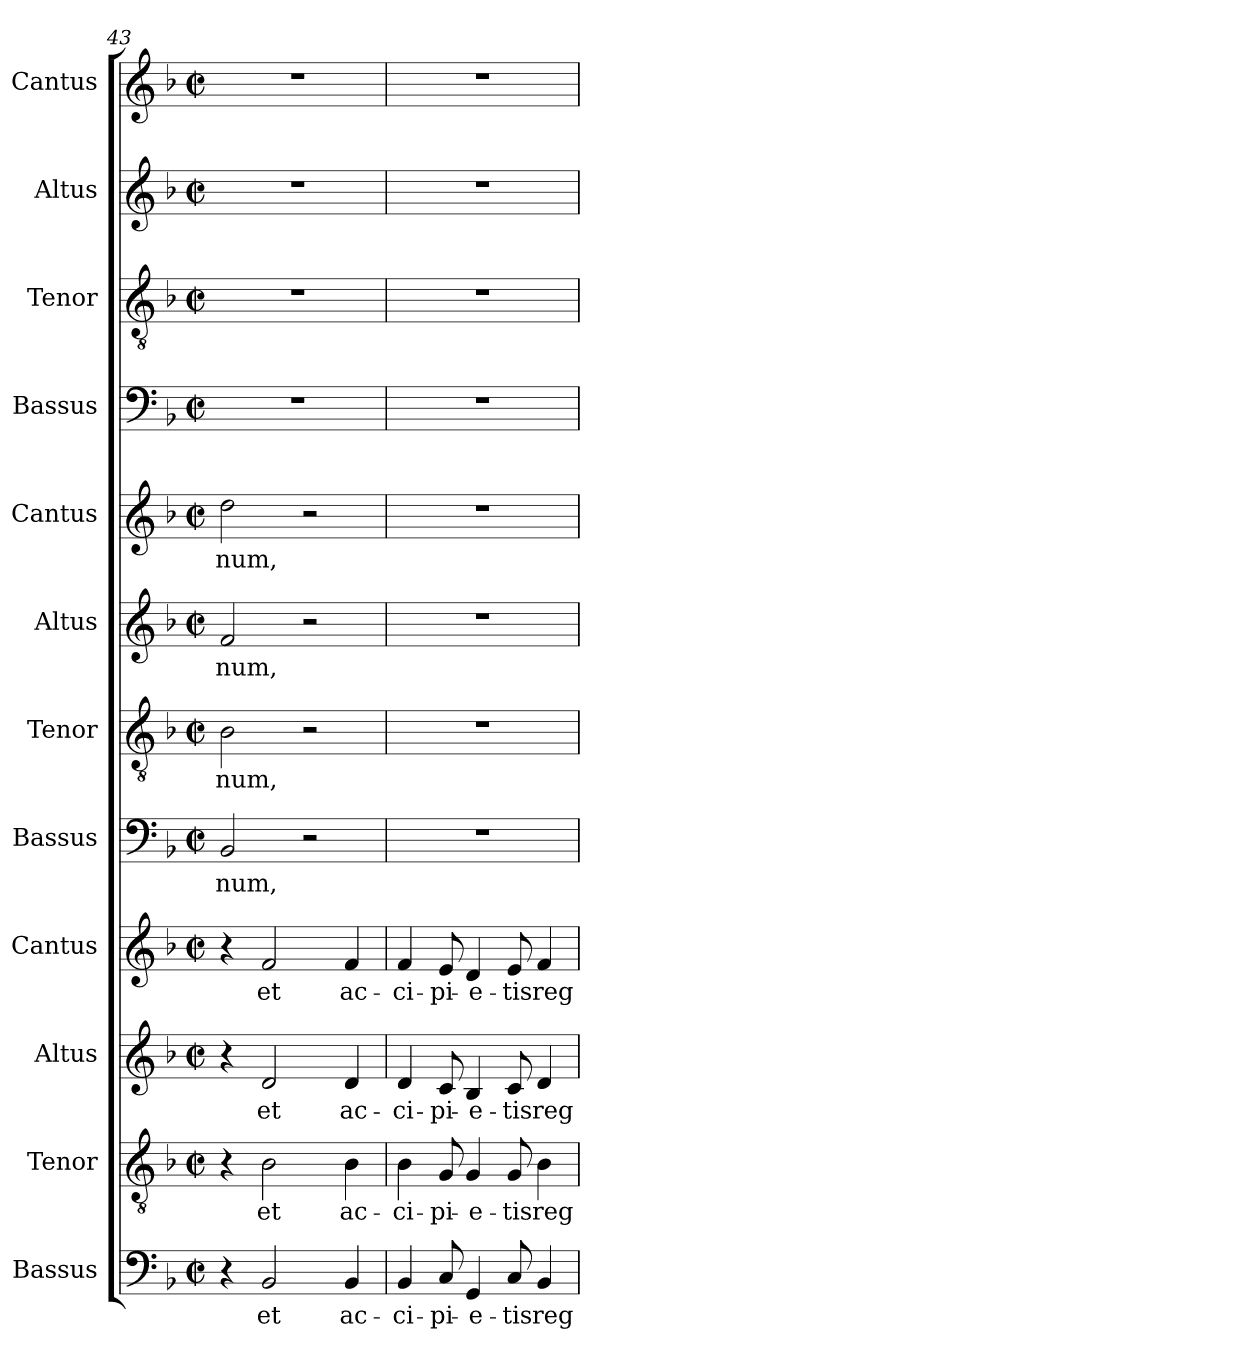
**kern	**text	**kern	**text	**kern	**text	**kern	**text	**kern	**text	**kern	**text	**kern	**text	**kern	**text	**kern	**kern	**kern	**kern
*part12	*part12	*part11	*part11	*part10	*part10	*part9	*part9	*part8	*part8	*part7	*part7	*part6	*part6	*part5	*part5	*part4	*part3	*part2	*part1
*staff12	*staff12	*staff11	*staff11	*staff10	*staff10	*staff9	*staff9	*staff8	*staff8	*staff7	*staff7	*staff6	*staff6	*staff5	*staff5	*staff4	*staff3	*staff2	*staff1
*I"Bassus	*	*I"Tenor	*	*I"Altus	*	*I"Cantus	*	*I"Bassus	*	*I"Tenor	*	*I"Altus	*	*I"Cantus	*	*I"Bassus	*I"Tenor	*I"Altus	*I"Cantus
*I'B.	*	*I'T.	*	*I'A.	*	*I'S.	*	*I'B.	*	*I'T.	*	*I'A.	*	*I'S.	*	*I'B.	*I'T.	*I'A.	*I'S.
*clefF4	*	*clefGv2	*	*clefG2	*	*clefG2	*	*clefF4	*	*clefGv2	*	*clefG2	*	*clefG2	*	*clefF4	*clefGv2	*clefG2	*clefG2
*	*	*ITrd7c12	*	*	*	*	*	*	*	*ITrd7c12	*	*	*	*	*	*	*ITrd7c12	*	*
*k[b-]	*	*k[b-]	*	*k[b-]	*	*k[b-]	*	*k[b-]	*	*k[b-]	*	*k[b-]	*	*k[b-]	*	*k[b-]	*k[b-]	*k[b-]	*k[b-]
*F:	*	*F:	*	*F:	*	*F:	*	*F:	*	*F:	*	*F:	*	*F:	*	*F:	*F:	*F:	*F:
*M2/2	*	*M2/2	*	*M2/2	*	*M2/2	*	*M2/2	*	*M2/2	*	*M2/2	*	*M2/2	*	*M2/2	*M2/2	*M2/2	*M2/2
*met(c|)	*	*met(c|)	*	*met(c|)	*	*met(c|)	*	*met(c|)	*	*met(c|)	*	*met(c|)	*	*met(c|)	*	*met(c|)	*met(c|)	*met(c|)	*met(c|)
=43	=43	=43	=43	=43	=43	=43	=43	=43	=43	=43	=43	=43	=43	=43	=43	=43	=43	=43	=43
!	!	!	!	!	!	!	!	!	!LO:LY:b:color=#000000	!	!	!	!	!	!	!	!	!	!
!	!	!	!	!	!	!	!	!	!	!	!LO:LY:b:color=#000000	!	!	!	!	!	!	!	!
!	!	!	!	!	!	!	!	!	!	!	!	!	!LO:LY:b:color=#000000	!	!	!	!	!	!
!	!	!	!	!	!	!	!	!	!	!	!	!	!	!	!LO:LY:b:color=#000000	!	!	!	!
4r	.	4r	.	4r	.	4r	.	2BB-i/	-num,	2BB-i\	-num,	2fi/	-num,	2ddi\	-num,	1r	1r	1r	1r
!	!LO:LY:b:color=#000000	!	!	!	!	!	!	!	!	!	!	!	!	!	!	!	!	!	!
!	!	!	!LO:LY:b:color=#000000	!	!	!	!	!	!	!	!	!	!	!	!	!	!	!	!
!	!	!	!	!	!LO:LY:b:color=#000000	!	!	!	!	!	!	!	!	!	!	!	!	!	!
!	!	!	!	!	!	!	!LO:LY:b:color=#000000	!	!	!	!	!	!	!	!	!	!	!	!
2BB-i/	et	2BB-i\	et	2di/	et	2fi/	et	.	.	.	.	.	.	.	.	.	.	.	.
.	.	.	.	.	.	.	.	2r	.	2r	.	2r	.	2r	.	.	.	.	.
!	!LO:LY:b:color=#000000	!	!	!	!	!	!	!	!	!	!	!	!	!	!	!	!	!	!
!	!	!	!LO:LY:b:color=#000000	!	!	!	!	!	!	!	!	!	!	!	!	!	!	!	!
!	!	!	!	!	!LO:LY:b:color=#000000	!	!	!	!	!	!	!	!	!	!	!	!	!	!
!	!	!	!	!	!	!	!LO:LY:b:color=#000000	!	!	!	!	!	!	!	!	!	!	!	!
4BB-i/	ac-	4BB-i\	ac-	4di/	ac-	4fi/	ac-	.	.	.	.	.	.	.	.	.	.	.	.
=44	=44	=44	=44	=44	=44	=44	=44	=44	=44	=44	=44	=44	=44	=44	=44	=44	=44	=44	=44
!	!LO:LY:b:color=#000000	!	!	!	!	!	!	!	!	!	!	!	!	!	!	!	!	!	!
!	!	!	!LO:LY:b:color=#000000	!	!	!	!	!	!	!	!	!	!	!	!	!	!	!	!
!	!	!	!	!	!LO:LY:b:color=#000000	!	!	!	!	!	!	!	!	!	!	!	!	!	!
!	!	!	!	!	!	!	!LO:LY:b:color=#000000	!	!	!	!	!	!	!	!	!	!	!	!
4BB-i/	-ci-	4BB-i\	-ci-	4di/	-ci-	4fi/	-ci-	1r	.	1r	.	1r	.	1r	.	1r	1r	1r	1r
!	!LO:LY:b:color=#000000	!	!	!	!	!	!	!	!	!	!	!	!	!	!	!	!	!	!
!	!	!	!LO:LY:b:color=#000000	!	!	!	!	!	!	!	!	!	!	!	!	!	!	!	!
!	!	!	!	!	!LO:LY:b:color=#000000	!	!	!	!	!	!	!	!	!	!	!	!	!	!
!	!	!	!	!	!	!	!LO:LY:b:color=#000000	!	!	!	!	!	!	!	!	!	!	!	!
8Ci/	-pi-	8GGi/	-pi-	8ci/	-pi-	8ei/	-pi-	.	.	.	.	.	.	.	.	.	.	.	.
!	!LO:LY:b:color=#000000	!	!	!	!	!	!	!	!	!	!	!	!	!	!	!	!	!	!
!	!	!	!LO:LY:b:color=#000000	!	!	!	!	!	!	!	!	!	!	!	!	!	!	!	!
!	!	!	!	!	!LO:LY:b:color=#000000	!	!	!	!	!	!	!	!	!	!	!	!	!	!
!	!	!	!	!	!	!	!LO:LY:b:color=#000000	!	!	!	!	!	!	!	!	!	!	!	!
4GGi/	-e-	4GGi/	-e-	4B-i/	-e-	4di/	-e-	.	.	.	.	.	.	.	.	.	.	.	.
!	!LO:LY:b:color=#000000	!	!	!	!	!	!	!	!	!	!	!	!	!	!	!	!	!	!
!	!	!	!LO:LY:b:color=#000000	!	!	!	!	!	!	!	!	!	!	!	!	!	!	!	!
!	!	!	!	!	!LO:LY:b:color=#000000	!	!	!	!	!	!	!	!	!	!	!	!	!	!
!	!	!	!	!	!	!	!LO:LY:b:color=#000000	!	!	!	!	!	!	!	!	!	!	!	!
8Ci/	-tis	8GGi/	-tis	8ci/	-tis	8ei/	-tis	.	.	.	.	.	.	.	.	.	.	.	.
!	!LO:LY:b:color=#000000	!	!	!	!	!	!	!	!	!	!	!	!	!	!	!	!	!	!
!	!	!	!LO:LY:b:color=#000000	!	!	!	!	!	!	!	!	!	!	!	!	!	!	!	!
!	!	!	!	!	!LO:LY:b:color=#000000	!	!	!	!	!	!	!	!	!	!	!	!	!	!
!	!	!	!	!	!	!	!LO:LY:b:color=#000000	!	!	!	!	!	!	!	!	!	!	!	!
4BB-i/	reg-	4BB-i\	reg-	4di/	reg-	4fi/	reg-	.	.	.	.	.	.	.	.	.	.	.	.
=	=	=	=	=	=	=	=	=	=	=	=	=	=	=	=	=	=	=	=
*-	*-	*-	*-	*-	*-	*-	*-	*-	*-	*-	*-	*-	*-	*-	*-	*-	*-	*-	*-
